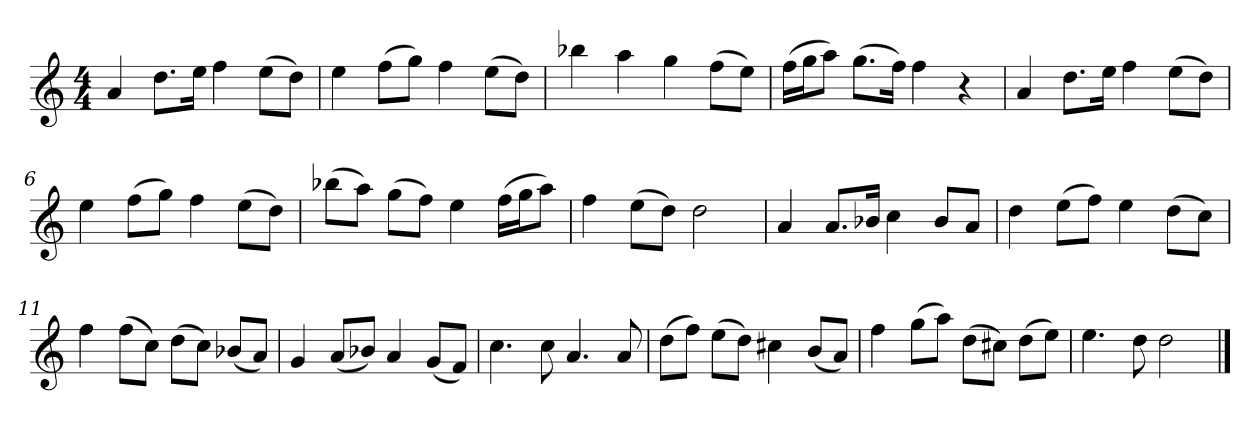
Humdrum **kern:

**kern
*part1
*staff1
*k[]
*M4/4
*MM120
=1
4a
8.ddL
16eeJk
4ff
(8eeL
8ddJ)
=2
4ee
(8ffL
8ggJ)
4ff
(8eeL
8ddJ)
=3
4bb-X
4aa
4gg
(8ffL
8eeJ)
=4
(16ffLL
16ggJ
8aaJ)
(8.ggL
16ffJk)
4ff
4r
=5
4a
8.ddL
16eeJk
4ff
(8eeL
8ddJ)
=6
4ee
(8ffL
8ggJ)
4ff
(8eeL
8ddJ)
=7
(8bb-XL
8aaJ)
(8ggL
8ffJ)
4ee
(16ffLL
16ggJ
8aaJ)
=8
4ff
(8eeL
8ddJ)
2dd
=9
4a
8.aL
16b-XJk
4cc
8b-L
8aJ
=10
4dd
(8eeL
8ffJ)
4ee
(8ddL
8ccJ)
=11
4ff
(8ffL
8ccJ)
(8ddL
8ccJ)
(8b-XL
8aJ)
=12
4g
(8aL
8b-XJ)
4a
(8gL
8fJ)
=13
4.cc
8cc
4.a
8a
=14
(8ddL
8ffJ)
(8eeL
8ddJ)
4cc#X
(8bL
8aJ)
=15
4ff
(8ggL
8aaJ)
(8ddL
8cc#XJ)
(8ddL
8eeJ)
=16
4.ee
8dd
2dd
==
*-
